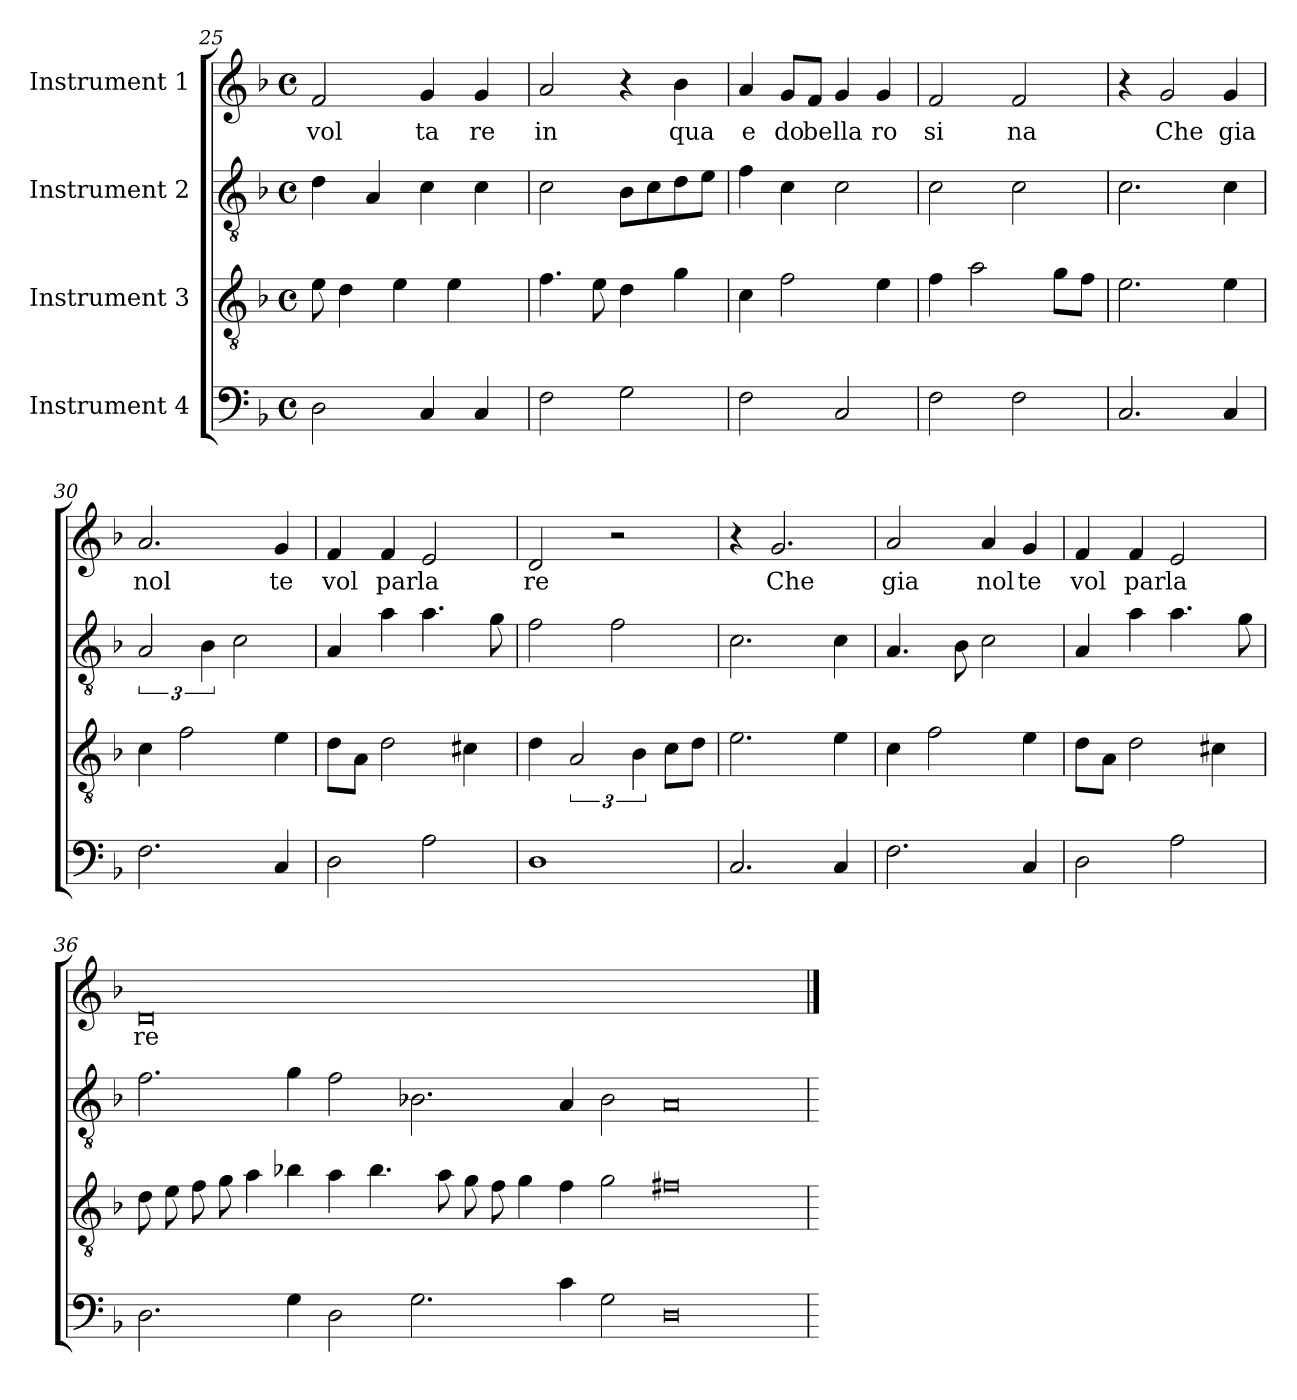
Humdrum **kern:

**kern	**kern	**kern	**kern	**text
*part4	*part3	*part2	*part1	*part1
*staff4	*staff3	*staff2	*staff1	*staff1
*I"Instrument 4	*I"Instrument 3	*I"Instrument 2	*I"Instrument 1	*
*clefF4	*clefGv2	*clefGv2	*clefG2	*
*k[b-]	*k[b-]	*k[b-]	*k[b-]	*
*F:	*F:	*F:	*F:	*
*M4/4	*M4/4	*M4/4	*M4/4	*
*met(c)	*met(c)	*met(c)	*met(c)	*
=25	=25	=25	=25	=25
!	!	!	!	!LO:LY:b:cj
2D\	8e\	4d\	2f/	vol
.	4d\	.	.	.
.	.	4A/	.	.
.	4e\	.	.	.
!	!	!	!	!LO:LY:b:cj
4C/	.	4c\	4g/	ta
.	4e\	.	.	.
!	!	!	!	!LO:LY:b:cj
4C/	.	4c\	4g/	re
.	8ryy	.	.	.
=26	=26	=26	=26	=26
!	!	!	!	!LO:LY:b:cj
2F\	4.f\	2c\	2a/	in
.	8e\	.	.	.
2G\	4d\	8B-\L	4r	.
.	.	8c\	.	.
!	!	!	!	!LO:LY:b:cj
.	4g\	8d\	4b-\	qua
.	.	8e\J	.	.
=27	=27	=27	=27	=27
!	!	!	!	!LO:LY:b:cj
2F\	4c\	4f\	4a/	e
!	!	!	!	!LO:LY:b:cj
.	2f\	4c\	8g/L	do
!	!	!	!	!LO:LY:b:cj
.	.	.	8f/J	bella
2C/	.	2c\	4g/	.
!	!	!	!	!LO:LY:b:cj
.	4e\	.	4g/	ro
=28	=28	=28	=28	=28
!	!	!	!	!LO:LY:b:cj
2F\	4f\	2c\	2f/	si
.	2a\	.	.	.
!	!	!	!	!LO:LY:b:cj
2F\	.	2c\	2f/	na
.	8g\L	.	.	.
.	8f\J	.	.	.
=29	=29	=29	=29	=29
2.C/	2.e\	2.c\	4r	.
!	!	!	!	!LO:LY:b:cj
.	.	.	2g/	Che
!	!	!	!	!LO:LY:b:cj
4C/	4e\	4c\	4g/	gia
=30	=30	=30	=30	=30
!	!	!	!	!LO:LY:b:cj
2.F\	4c\	3A/	2.a/	nol
.	2f\	.	.	.
.	.	6B-\	.	.
.	.	2c\	.	.
!	!	!	!	!LO:LY:b:cj
4C/	4e\	.	4g/	te
!!LO:LB:g=z
=31	=31	=31	=31	=31
!	!	!	!	!LO:LY:b:cj
2D\	8d\L	4A/	4f/	vol
.	8A\J	.	.	.
!	!	!	!	!LO:LY:b:cj
.	2d\	4a\	4f/	par
!	!	!	!	!LO:LY:b:cj
2A\	.	4.a\	2e/	la
.	4c#\	.	.	.
.	.	8g\	.	.
=32	=32	=32	=32	=32
!	!	!	!	!LO:LY:b:cj
1D	4d\	2f\	2d/	re
.	3A/	.	.	.
.	.	2f\	2r	.
.	6B-\	.	.	.
.	8c\L	.	.	.
.	8d\J	.	.	.
=33	=33	=33	=33	=33
2.C/	2.e\	2.c\	4r	.
!	!	!	!	!LO:LY:b:cj
.	.	.	2.g/	Che
4C/	4e\	4c\	.	.
=34	=34	=34	=34	=34
!	!	!	!	!LO:LY:b:cj
2.F\	4c\	4.A/	2a/	gia
.	2f\	.	.	.
.	.	8B-\	.	.
!	!	!	!	!LO:LY:b:cj
.	.	2c\	4a/	nol
!	!	!	!	!LO:LY:b:cj
4C/	4e\	.	4g/	te
=35	=35	=35	=35	=35
!	!	!	!	!LO:LY:b:cj
2D\	8d\L	4A/	4f/	vol
.	8A\J	.	.	.
!	!	!	!	!LO:LY:b:cj
.	2d\	4a\	4f/	par
!	!	!	!	!LO:LY:b:cj
2A\	.	4.a\	2e/	la
.	4c#\	.	.	.
.	.	8g\	.	.
=36	=36	=36	=36	=36
!	!	!	!	!LO:LY:b:cj
2.D\	8d<\	2.f\	0d	re
.	8e\	.	.	.
.	8f\	.	.	.
.	8g\	.	.	.
.	4a\	.	.	.
4G\	4b-X\	4g\	.	.
2D\	4a\	2f\	.	.
.	4.b-\	.	.	.
2.G\	.	2.B-X\	.	.
.	8a\	.	.	.
.	8g\	.	.	.
.	8f\	.	.	.
.	4g\	.	0.ryy	.
4c\	4f\	4A/	.	.
2G\	2g\	2B-\	.	.
0D	0f#X	0A	.	.
=	=	=	==	==
*-	*-	*-	*-	*-
